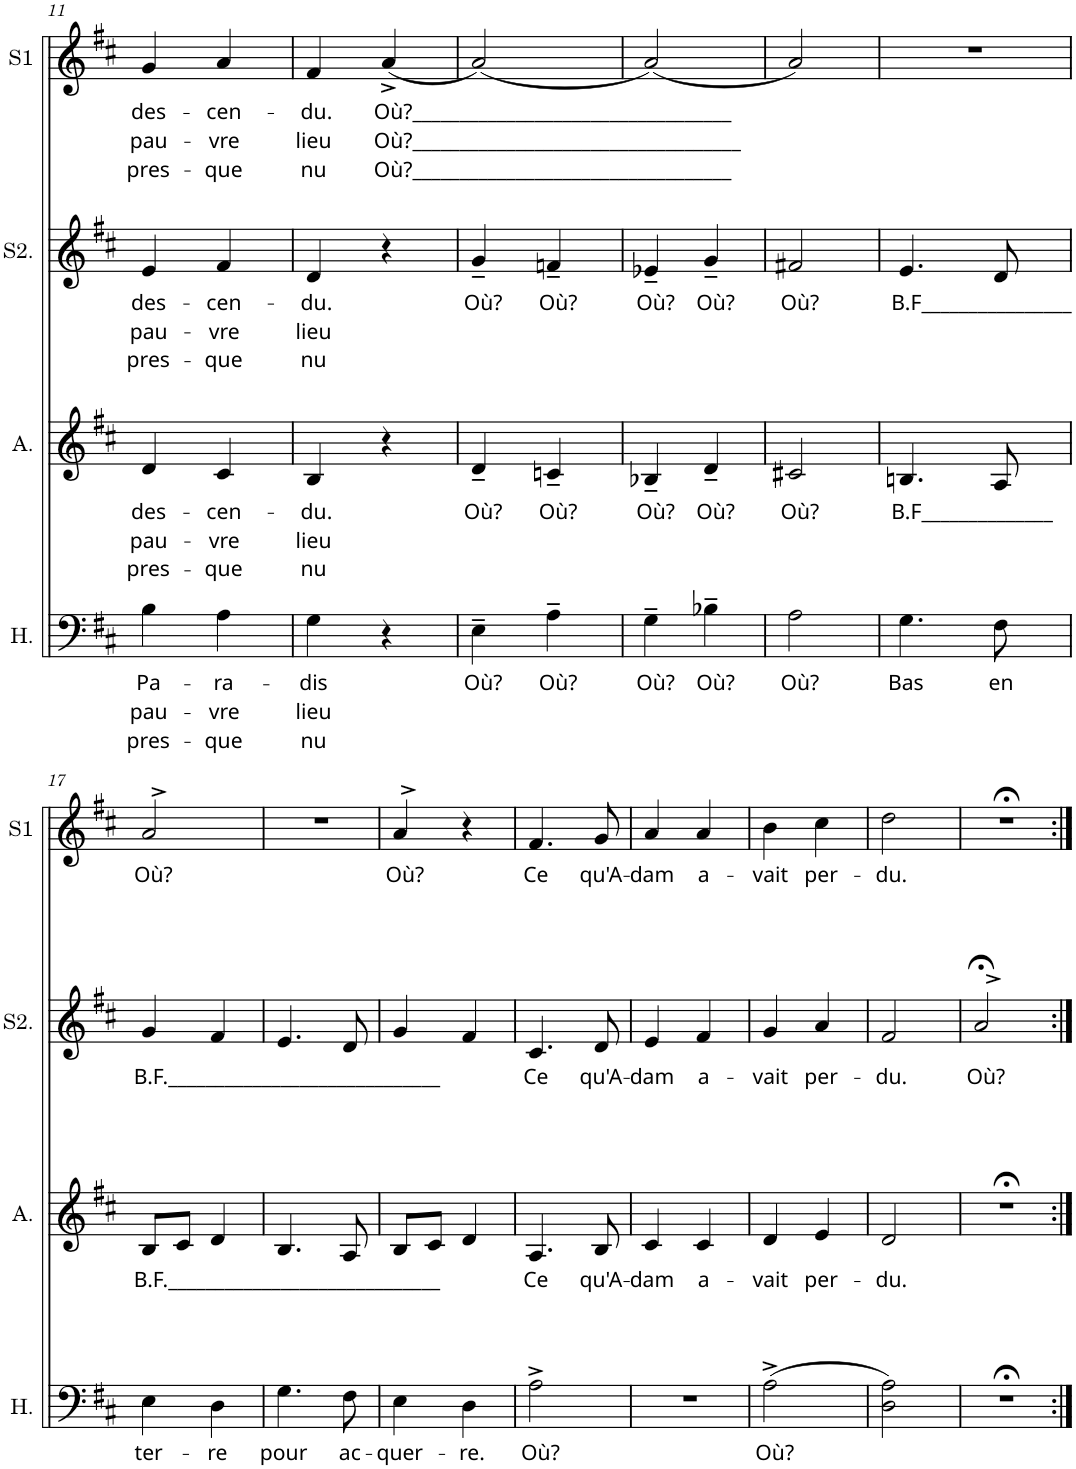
**kern	**text	**text	**text	**kern	**text	**text	**text	**kern	**text	**text	**text	**kern	**text	**text	**text
*part4	*part4	*part4	*part4	*part3	*part3	*part3	*part3	*part2	*part2	*part2	*part2	*part1	*part1	*part1	*part1
*staff4	*staff4	*staff4	*staff4	*staff3	*staff3	*staff3	*staff3	*staff2	*staff2	*staff2	*staff2	*staff1	*staff1	*staff1	*staff1
*I"Hommes	*	*	*	*I"Alto	*	*	*	*I"Soprano 2	*	*	*	*I"Soprano 1	*	*	*
*I'H.	*	*	*	*I'A.	*	*	*	*I'S2.	*	*	*	*I'S1	*	*	*
!!LO:PB:g=z
*clefF4	*	*	*	*clefG2	*	*	*	*clefG2	*	*	*	*clefG2	*	*	*
*k[f#c#]	*	*	*	*k[f#c#]	*	*	*	*k[f#c#]	*	*	*	*k[f#c#]	*	*	*
*M2/4	*	*	*	*M2/4	*	*	*	*M2/4	*	*	*	*M2/4	*	*	*
=11	=11	=11	=11	=11	=11	=11	=11	=11	=11	=11	=11	=11	=11	=11	=11
!	!LO:LY:b	!LO:LY:b	!LO:LY:b	!	!LO:LY:b	!LO:LY:b	!LO:LY:b	!	!LO:LY:b	!LO:LY:b	!LO:LY:b	!	!LO:LY:b	!LO:LY:b	!LO:LY:b
4B\	Pa-	pau-	pres-	4d/	des-	pau-	pres-	4e/	des-	pau-	pres-	4g/	des-	pau-	pres-
!	!LO:LY:b	!LO:LY:b	!LO:LY:b	!	!LO:LY:b	!LO:LY:b	!LO:LY:b	!	!LO:LY:b	!LO:LY:b	!LO:LY:b	!	!LO:LY:b	!LO:LY:b	!LO:LY:b
4A\	-ra-	-vre	-que	4c#/	-cen-	-vre	-que	4f#/	-cen-	-vre	-que	4a/	-cen-	-vre	-que
=12	=12	=12	=12	=12	=12	=12	=12	=12	=12	=12	=12	=12	=12	=12	=12
!	!LO:LY:b	!LO:LY:b	!LO:LY:b	!	!LO:LY:b	!LO:LY:b	!LO:LY:b	!	!LO:LY:b	!LO:LY:b	!LO:LY:b	!	!LO:LY:b	!LO:LY:b	!LO:LY:b
4G\	-dis	lieu	nu	4B/	-du.	lieu	nu	4d/	-du.	lieu	nu	4f#/	-du.	lieu	nu
!	!	!	!	!	!	!	!	!	!	!	!	!	!LO:LY:b	!LO:LY:b	!LO:LY:b
4r	.	.	.	4r	.	.	.	4r	.	.	.	(4a^/	Où?__________________________________	Où?___________________________________	Où?__________________________________
=13	=13	=13	=13	=13	=13	=13	=13	=13	=13	=13	=13	=13	=13	=13	=13
!	!LO:LY:b	!	!	!	!LO:LY:b	!	!	!	!LO:LY:b	!	!	!	!	!	!
4E~\	Où?	.	.	4d~/	Où?	.	.	4g~/	Où?	.	.	(2a/)	.	.	.
!	!LO:LY:b	!	!	!	!LO:LY:b	!	!	!	!LO:LY:b	!	!	!	!	!	!
4A~\	Où?	.	.	4cn~/	Où?	.	.	4fn~/	Où?	.	.	.	.	.	.
=14	=14	=14	=14	=14	=14	=14	=14	=14	=14	=14	=14	=14	=14	=14	=14
!	!LO:LY:b	!	!	!	!LO:LY:b	!	!	!	!LO:LY:b	!	!	!	!	!	!
4G~\	Où?	.	.	4B-X~/	Où?	.	.	4e-X~/	Où?	.	.	(2a/)	.	.	.
!	!LO:LY:b	!	!	!	!LO:LY:b	!	!	!	!LO:LY:b	!	!	!	!	!	!
4B-X~\	Où?	.	.	4d~/	Où?	.	.	4g~/	Où?	.	.	.	.	.	.
=15	=15	=15	=15	=15	=15	=15	=15	=15	=15	=15	=15	=15	=15	=15	=15
!	!LO:LY:b	!	!	!	!LO:LY:b	!	!	!	!LO:LY:b	!	!	!	!	!	!
2A\	Où?	.	.	2c#X/	Où?	.	.	2f#X/	Où?	.	.	2a/)	.	.	.
=16	=16	=16	=16	=16	=16	=16	=16	=16	=16	=16	=16	=16	=16	=16	=16
!	!LO:LY:b	!	!	!	!LO:LY:b	!	!	!	!LO:LY:b	!	!	!	!	!	!
4.G\	Bas	.	.	4.Bn/	B.F______________	.	.	4.e/	B.F________________	.	.	2r	.	.	.
!	!LO:LY:b	!	!	!	!	!	!	!	!	!	!	!	!	!	!
8F#\	en	.	.	8A/	.	.	.	8d/	.	.	.	.	.	.	.
!!LO:LB:g=z
=17	=17	=17	=17	=17	=17	=17	=17	=17	=17	=17	=17	=17	=17	=17	=17
!	!LO:LY:b	!	!	!	!LO:LY:b	!	!	!	!LO:LY:b	!	!	!	!LO:LY:b	!	!
4E\	ter-	.	.	8B/L	B.F._____________________________	.	.	4g/	B.F._____________________________	.	.	2a^/	Où?	.	.
.	.	.	.	8c#/J	.	.	.	.	.	.	.	.	.	.	.
!	!LO:LY:b	!	!	!	!	!	!	!	!	!	!	!	!	!	!
4D\	-re	.	.	4d/	.	.	.	4f#/	.	.	.	.	.	.	.
=18	=18	=18	=18	=18	=18	=18	=18	=18	=18	=18	=18	=18	=18	=18	=18
!	!LO:LY:b	!	!	!	!	!	!	!	!	!	!	!	!	!	!
4.G\	pour	.	.	4.B/	.	.	.	4.e/	.	.	.	2r	.	.	.
!	!LO:LY:b	!	!	!	!	!	!	!	!	!	!	!	!	!	!
8F#\	ac-	.	.	8A/	.	.	.	8d/	.	.	.	.	.	.	.
=19	=19	=19	=19	=19	=19	=19	=19	=19	=19	=19	=19	=19	=19	=19	=19
!	!LO:LY:b	!	!	!	!	!	!	!	!	!	!	!	!LO:LY:b	!	!
4E\	-quer-	.	.	8B/L	.	.	.	4g/	.	.	.	4a^/	Où?	.	.
.	.	.	.	8c#/J	.	.	.	.	.	.	.	.	.	.	.
!	!LO:LY:b	!	!	!	!	!	!	!	!	!	!	!	!	!	!
4D\	-re.	.	.	4d/	.	.	.	4f#/	.	.	.	4r	.	.	.
=20	=20	=20	=20	=20	=20	=20	=20	=20	=20	=20	=20	=20	=20	=20	=20
!	!LO:LY:b	!	!	!	!LO:LY:b	!	!	!	!LO:LY:b	!	!	!	!LO:LY:b	!	!
2A^\	Où?	.	.	4.A/	Ce	.	.	4.c#/	Ce	.	.	4.f#/	Ce	.	.
!	!	!	!	!	!LO:LY:b	!	!	!	!LO:LY:b	!	!	!	!LO:LY:b	!	!
.	.	.	.	8B/	qu'A-	.	.	8d/	qu'A-	.	.	8g/	qu'A-	.	.
=21	=21	=21	=21	=21	=21	=21	=21	=21	=21	=21	=21	=21	=21	=21	=21
!	!	!	!	!	!LO:LY:b	!	!	!	!LO:LY:b	!	!	!	!LO:LY:b	!	!
2r	.	.	.	4c#/	-dam	.	.	4e/	-dam	.	.	4a/	-dam	.	.
!	!	!	!	!	!LO:LY:b	!	!	!	!LO:LY:b	!	!	!	!LO:LY:b	!	!
.	.	.	.	4c#/	a-	.	.	4f#/	a-	.	.	4a/	a-	.	.
=22	=22	=22	=22	=22	=22	=22	=22	=22	=22	=22	=22	=22	=22	=22	=22
!	!LO:LY:b	!	!	!	!LO:LY:b	!	!	!	!LO:LY:b	!	!	!	!LO:LY:b	!	!
(2A^\	Où?	.	.	4d/	-vait	.	.	4g/	-vait	.	.	4b\	-vait	.	.
!	!	!	!	!	!LO:LY:b	!	!	!	!LO:LY:b	!	!	!	!LO:LY:b	!	!
.	.	.	.	4e/	per-	.	.	4a/	per-	.	.	4cc#\	per-	.	.
=23	=23	=23	=23	=23	=23	=23	=23	=23	=23	=23	=23	=23	=23	=23	=23
!	!	!	!	!	!LO:LY:b	!	!	!	!LO:LY:b	!	!	!	!LO:LY:b	!	!
2D\ 2A\)	.	.	.	2d/	-du.	.	.	2f#/	-du.	.	.	2dd\	-du.	.	.
=24	=24	=24	=24	=24	=24	=24	=24	=24	=24	=24	=24	=24	=24	=24	=24
!	!	!	!	!	!	!	!	!	!LO:LY:b	!	!	!	!	!	!
2r;<	.	.	.	2r;<	.	.	.	2a;<^/	Où?	.	.	2r;<	.	.	.
=:|!	=:|!	=:|!	=:|!	=:|!	=:|!	=:|!	=:|!	=:|!	=:|!	=:|!	=:|!	=:|!	=:|!	=:|!	=:|!
*-	*-	*-	*-	*-	*-	*-	*-	*-	*-	*-	*-	*-	*-	*-	*-
